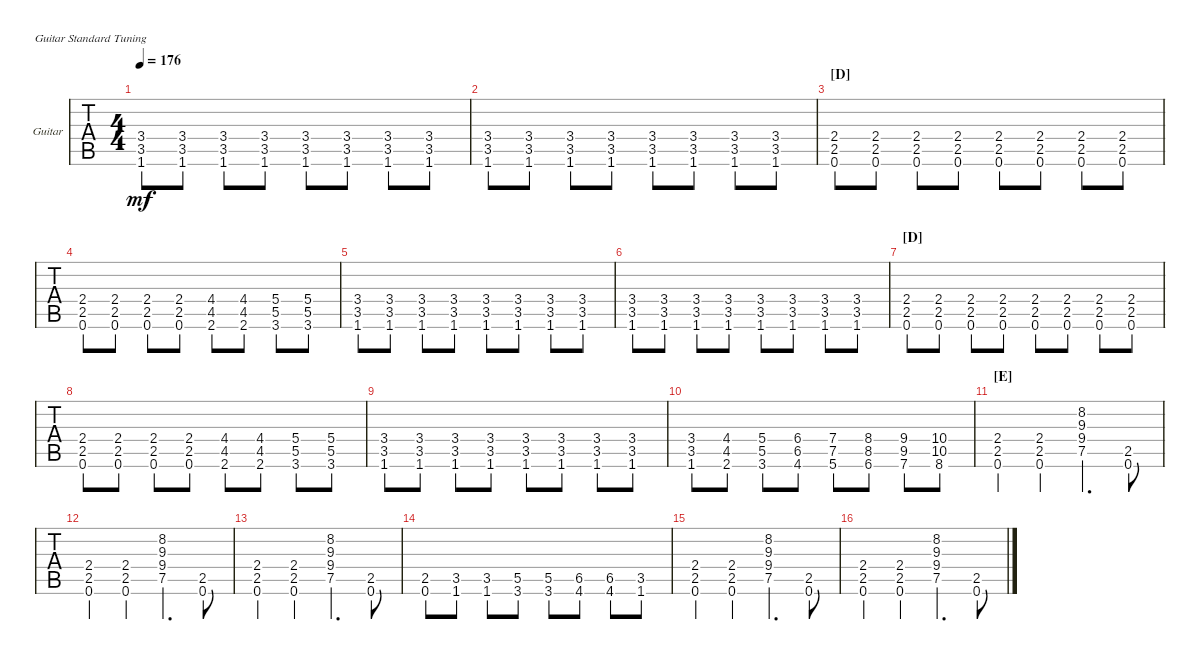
\defaultSystemsLayout 4
\bracketExtendMode groupsimilarinstruments
\firstSystemTrackNameOrientation horizontal
\otherSystemsTrackNameOrientation horizontal
\track ("Guitar" "Guitar") {instrument distortionguitar}
\staff {tabs}
\tuning (E4 B3 G3 D3 A2 E2)
\ts (4 4)
\tempo 176
\clef g2
\ks c
(1.6 3.5 3.4).8{dy mf} (1.6 3.5 3.4).8 (1.6 3.5 3.4).8 (1.6 3.5 3.4).8 (1.6 3.5 3.4).8 (1.6 3.5 3.4).8 (1.6 3.5 3.4).8 (1.6 3.5 3.4).8 |
(1.6 3.5 3.4).8 (1.6 3.5 3.4).8 (1.6 3.5 3.4).8 (1.6 3.5 3.4).8 (1.6 3.5 3.4).8 (1.6 3.5 3.4).8 (1.6 3.5 3.4).8 (1.6 3.5 3.4).8 |
\section ("D" "")
(0.6 2.5 2.4).8 (0.6 2.5 2.4).8 (0.6 2.5 2.4).8 (0.6 2.5 2.4).8 (0.6 2.5 2.4).8 (0.6 2.5 2.4).8 (0.6 2.5 2.4).8 (0.6 2.5 2.4).8 |
(0.6 2.5 2.4).8 (0.6 2.5 2.4).8 (0.6 2.5 2.4).8 (0.6 2.5 2.4).8 (2.6 4.5 4.4).8 (2.6 4.5 4.4).8 (3.6 5.4 5.5).8 (3.6 5.4 5.5).8 |
(1.6 3.5 3.4).8 (1.6 3.5 3.4).8 (1.6 3.5 3.4).8 (1.6 3.5 3.4).8 (1.6 3.5 3.4).8 (1.6 3.5 3.4).8 (1.6 3.5 3.4).8 (1.6 3.5 3.4).8 |
(1.6 3.5 3.4).8 (1.6 3.5 3.4).8 (1.6 3.5 3.4).8 (1.6 3.5 3.4).8 (1.6 3.5 3.4).8 (1.6 3.5 3.4).8 (1.6 3.5 3.4).8 (1.6 3.5 3.4).8 |
\section ("D" "")
(0.6 2.5 2.4).8 (0.6 2.5 2.4).8 (0.6 2.5 2.4).8 (0.6 2.5 2.4).8 (0.6 2.5 2.4).8 (0.6 2.5 2.4).8 (0.6 2.5 2.4).8 (0.6 2.5 2.4).8 |
(0.6 2.5 2.4).8 (0.6 2.5 2.4).8 (0.6 2.5 2.4).8 (0.6 2.5 2.4).8 (2.6 4.5 4.4).8 (2.6 4.5 4.4).8 (3.6 5.4 5.5).8 (3.6 5.4 5.5).8 |
(1.6 3.5 3.4).8 (1.6 3.5 3.4).8 (1.6 3.5 3.4).8 (1.6 3.5 3.4).8 (1.6 3.5 3.4).8 (1.6 3.5 3.4).8 (1.6 3.5 3.4).8 (1.6 3.5 3.4).8 |
(1.6 3.5 3.4).8 (2.6 4.5 4.4).8 (3.6 5.5 5.4).8 (4.6 6.5 6.4).8 (5.6 7.5 7.4).8 (6.6 8.5 8.4).8 (7.6 9.5 9.4).8 (8.6 10.5 10.4).8 |
\section ("E" "")
(0.6 2.5 2.4).4 (0.6 2.5 2.4).4 (9.4 9.3 8.2 7.5).4{d} (0.6 2.5).8 |
(0.6 2.5 2.4).4 (0.6 2.5 2.4).4 (9.4 9.3 8.2 7.5).4{d} (0.6 2.5).8 |
(0.6 2.5 2.4).4 (0.6 2.5 2.4).4 (9.4 9.3 8.2 7.5).4{d} (0.6 2.5).8 |
(0.6 2.5).8 (1.6 3.5).8 (1.6 3.5).8 (3.6 5.5).8 (3.6 5.5).8 (4.6 6.5).8 (4.6 6.5).8 (1.6 3.5).8 |
(0.6 2.5 2.4).4 (0.6 2.5 2.4).4 (9.4 9.3 8.2 7.5).4{d} (0.6 2.5).8 |
(0.6 2.5 2.4).4 (0.6 2.5 2.4).4 (9.4 9.3 8.2 7.5).4{d} (0.6 2.5).8
